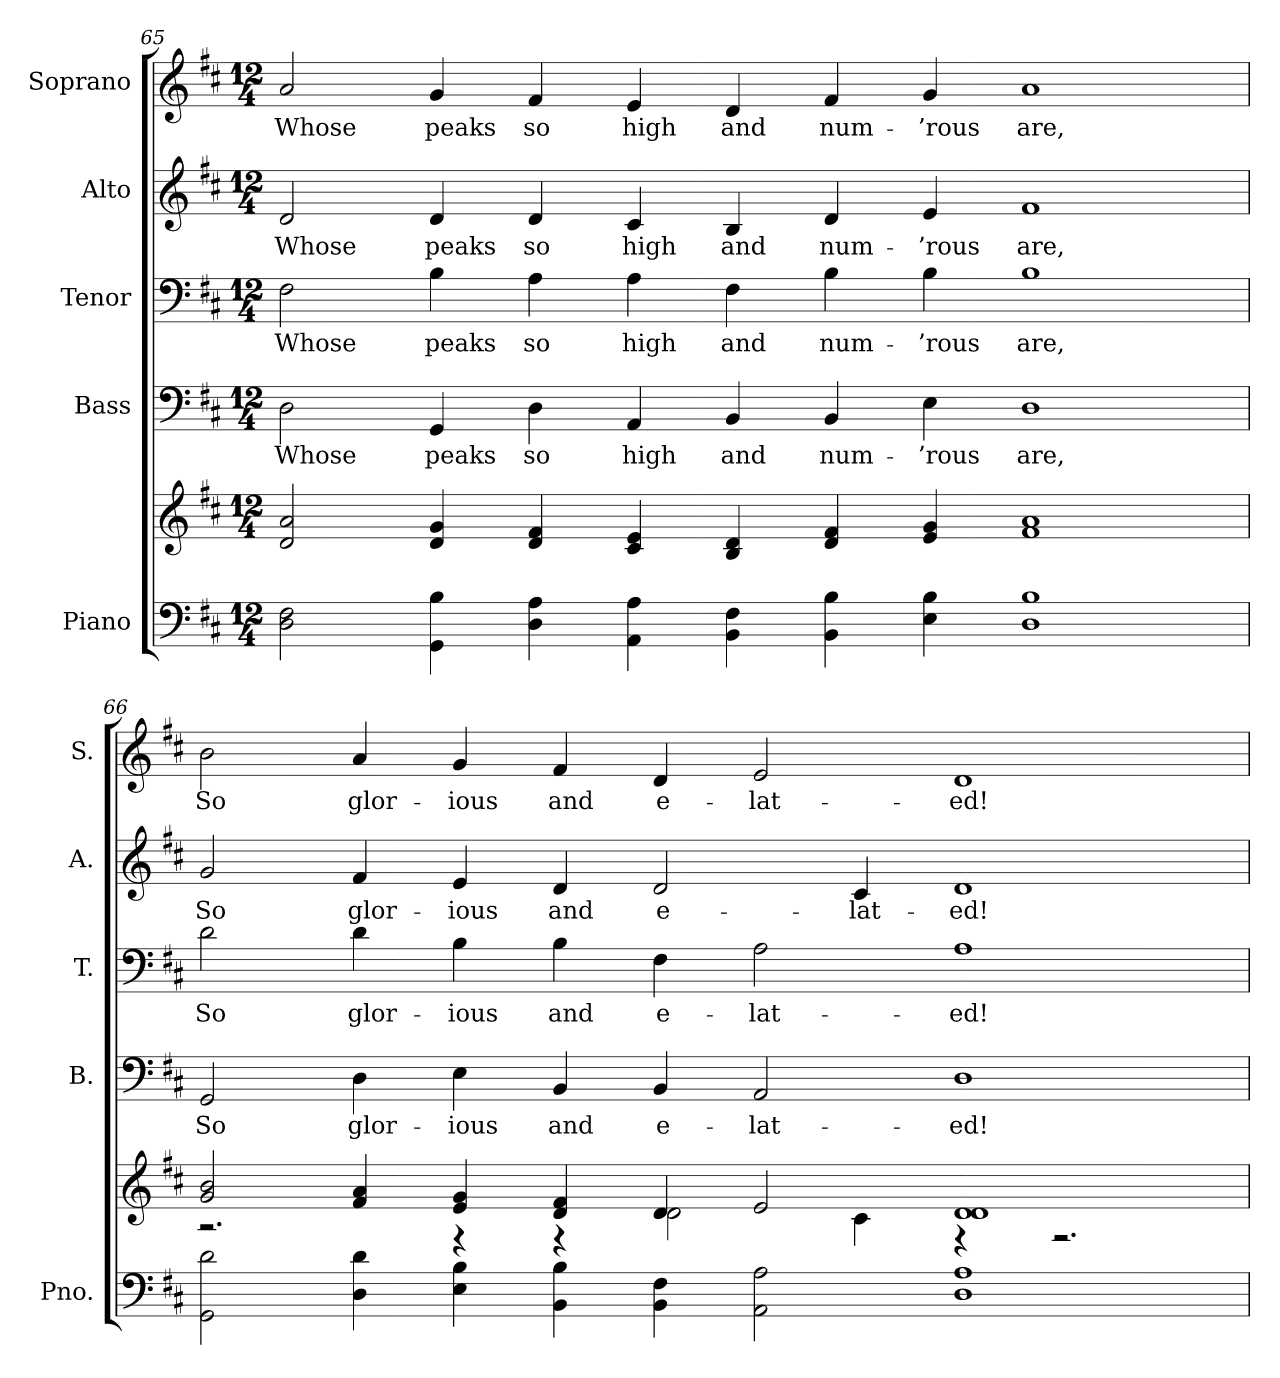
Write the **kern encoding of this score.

**kern	**kern	**kern	**text	**kern	**text	**kern	**text	**kern	**text
*part5	*part5	*part4	*part4	*part3	*part3	*part2	*part2	*part1	*part1
*staff6	*staff5	*staff4	*staff4	*staff3	*staff3	*staff2	*staff2	*staff1	*staff1
*I"Piano	*	*I"Bass	*	*I"Tenor	*	*I"Alto	*	*I"Soprano	*
*I'Pno.	*	*I'B.	*	*I'T.	*	*I'A.	*	*I'S.	*
!!LO:PB:g=z
*clefF4	*clefG2	*clefF4	*	*clefF4	*	*clefG2	*	*clefG2	*
*k[f#c#]	*k[f#c#]	*k[f#c#]	*	*k[f#c#]	*	*k[f#c#]	*	*k[f#c#]	*
*D:	*D:	*D:	*	*D:	*	*D:	*	*D:	*
*M12/4	*M12/4	*M12/4	*	*M12/4	*	*M12/4	*	*M12/4	*
=65	=65	=65	=65	=65	=65	=65	=65	=65	=65
!	!	!	!LO:LY:b:color=#000000	!	!	!	!	!	!
!	!	!	!	!	!LO:LY:b:color=#000000	!	!	!	!
!	!	!	!	!	!	!	!LO:LY:b:color=#000000	!	!
!	!	!	!	!	!	!	!	!	!LO:LY:b:color=#000000
2Di\ 2F#i	2di/ 2ai	2Di\	Whose	2F#i\	Whose	2di/	Whose	2ai/	Whose
!	!	!	!LO:LY:b:color=#000000	!	!	!	!	!	!
!	!	!	!	!	!LO:LY:b:color=#000000	!	!	!	!
!	!	!	!	!	!	!	!LO:LY:b:color=#000000	!	!
!	!	!	!	!	!	!	!	!	!LO:LY:b:color=#000000
4GGi\ 4Bi	4di/ 4gi	4GGi/	peaks	4Bi\	peaks	4di/	peaks	4gi/	peaks
!	!	!	!LO:LY:b:color=#000000	!	!	!	!	!	!
!	!	!	!	!	!LO:LY:b:color=#000000	!	!	!	!
!	!	!	!	!	!	!	!LO:LY:b:color=#000000	!	!
!	!	!	!	!	!	!	!	!	!LO:LY:b:color=#000000
4Di\ 4Ai	4di/ 4f#i	4Di\	so	4Ai\	so	4di/	so	4f#i/	so
!	!	!	!LO:LY:b:color=#000000	!	!	!	!	!	!
!	!	!	!	!	!LO:LY:b:color=#000000	!	!	!	!
!	!	!	!	!	!	!	!LO:LY:b:color=#000000	!	!
!	!	!	!	!	!	!	!	!	!LO:LY:b:color=#000000
4AAi\ 4Ai	4c#i/ 4ei	4AAi/	high	4Ai\	high	4c#i/	high	4ei/	high
!	!	!	!LO:LY:b:color=#000000	!	!	!	!	!	!
!	!	!	!	!	!LO:LY:b:color=#000000	!	!	!	!
!	!	!	!	!	!	!	!LO:LY:b:color=#000000	!	!
!	!	!	!	!	!	!	!	!	!LO:LY:b:color=#000000
4BBi\ 4F#i	4Bi/ 4di	4BBi/	and	4F#i\	and	4Bi/	and	4di/	and
!	!	!	!LO:LY:b:color=#000000	!	!	!	!	!	!
!	!	!	!	!	!LO:LY:b:color=#000000	!	!	!	!
!	!	!	!	!	!	!	!LO:LY:b:color=#000000	!	!
!	!	!	!	!	!	!	!	!	!LO:LY:b:color=#000000
4BBi\ 4Bi	4di/ 4f#i	4BBi/	num-	4Bi\	num-	4di/	num-	4f#i/	num-
!	!	!	!LO:LY:b:color=#000000	!	!	!	!	!	!
!	!	!	!	!	!LO:LY:b:color=#000000	!	!	!	!
!	!	!	!	!	!	!	!LO:LY:b:color=#000000	!	!
!	!	!	!	!	!	!	!	!	!LO:LY:b:color=#000000
4Ei\ 4Bi	4ei/ 4gi	4Ei\	-’rous	4Bi\	-’rous	4ei/	-’rous	4gi/	-’rous
!	!	!	!LO:LY:b:color=#000000	!	!	!	!	!	!
!	!	!	!	!	!LO:LY:b:color=#000000	!	!	!	!
!	!	!	!	!	!	!	!LO:LY:b:color=#000000	!	!
!	!	!	!	!	!	!	!	!	!LO:LY:b:color=#000000
1Di 1Bi	1f#i 1ai	1Di	are,	1Bi	are,	1f#i	are,	1ai	are,
=66	=66	=66	=66	=66	=66	=66	=66	=66	=66
*	*^	*	*	*	*	*	*	*	*
!	!	!	!	!LO:LY:b:color=#000000	!	!	!	!	!	!
!	!	!	!	!	!	!LO:LY:b:color=#000000	!	!	!	!
!	!	!	!	!	!	!	!	!LO:LY:b:color=#000000	!	!
!	!	!	!	!	!	!	!	!	!	!LO:LY:b:color=#000000
2GGi\ 2di	2gi/ 2bi	2.r	2GGi/	So	2di\	So	2gi/	So	2bi\	So
!	!	!	!	!LO:LY:b:color=#000000	!	!	!	!	!	!
!	!	!	!	!	!	!LO:LY:b:color=#000000	!	!	!	!
!	!	!	!	!	!	!	!	!LO:LY:b:color=#000000	!	!
!	!	!	!	!	!	!	!	!	!	!LO:LY:b:color=#000000
4Di\ 4di	4f#i/ 4ai	.	4Di\	glor-	4di\	glor-	4f#i/	glor-	4ai/	glor-
!	!	!	!	!LO:LY:b:color=#000000	!	!	!	!	!	!
!	!	!	!	!	!	!LO:LY:b:color=#000000	!	!	!	!
!	!	!	!	!	!	!	!	!LO:LY:b:color=#000000	!	!
!	!	!	!	!	!	!	!	!	!	!LO:LY:b:color=#000000
4Ei\ 4Bi	4ei/ 4gi	4r	4Ei\	-ious	4Bi\	-ious	4ei/	-ious	4gi/	-ious
!	!	!	!	!LO:LY:b:color=#000000	!	!	!	!	!	!
!	!	!	!	!	!	!LO:LY:b:color=#000000	!	!	!	!
!	!	!	!	!	!	!	!	!LO:LY:b:color=#000000	!	!
!	!	!	!	!	!	!	!	!	!	!LO:LY:b:color=#000000
4BBi\ 4Bi	4di/ 4f#i	4r	4BBi/	and	4Bi\	and	4di/	and	4f#i/	and
!	!	!	!	!LO:LY:b:color=#000000	!	!	!	!	!	!
!	!	!	!	!	!	!LO:LY:b:color=#000000	!	!	!	!
!	!	!	!	!	!	!	!	!LO:LY:b:color=#000000	!	!
!	!	!	!	!	!	!	!	!	!	!LO:LY:b:color=#000000
4BBi\ 4F#i	4di/	2di\	4BBi/	e-	4F#i\	e-	2di/	e-	4di/	e-
!	!	!	!	!LO:LY:b:color=#000000	!	!	!	!	!	!
!	!	!	!	!	!	!LO:LY:b:color=#000000	!	!	!	!
!	!	!	!	!	!	!	!	!	!	!LO:LY:b:color=#000000
2AAi\ 2Ai	2ei/	.	2AAi/	-lat-	2Ai\	-lat-	.	.	2ei/	-lat-
!	!	!	!	!	!	!	!	!LO:LY:b:color=#000000	!	!
.	.	4c#i\	.	.	.	.	4c#i/	-lat-	.	.
!	!	!	!	!LO:LY:b:color=#000000	!	!	!	!	!	!
!	!	!	!	!	!	!LO:LY:b:color=#000000	!	!	!	!
!	!	!	!	!	!	!	!	!LO:LY:b:color=#000000	!	!
!	!	!	!	!	!	!	!	!	!	!LO:LY:b:color=#000000
1Di 1Ai	1di 1di	4r	1Di	-ed!	1Ai	-ed!	1di	-ed!	1di	-ed!
.	.	2.r	.	.	.	.	.	.	.	.
*	*v	*v	*	*	*	*	*	*	*	*
=	=	=	=	=	=	=	=	=	=
*-	*-	*-	*-	*-	*-	*-	*-	*-	*-
